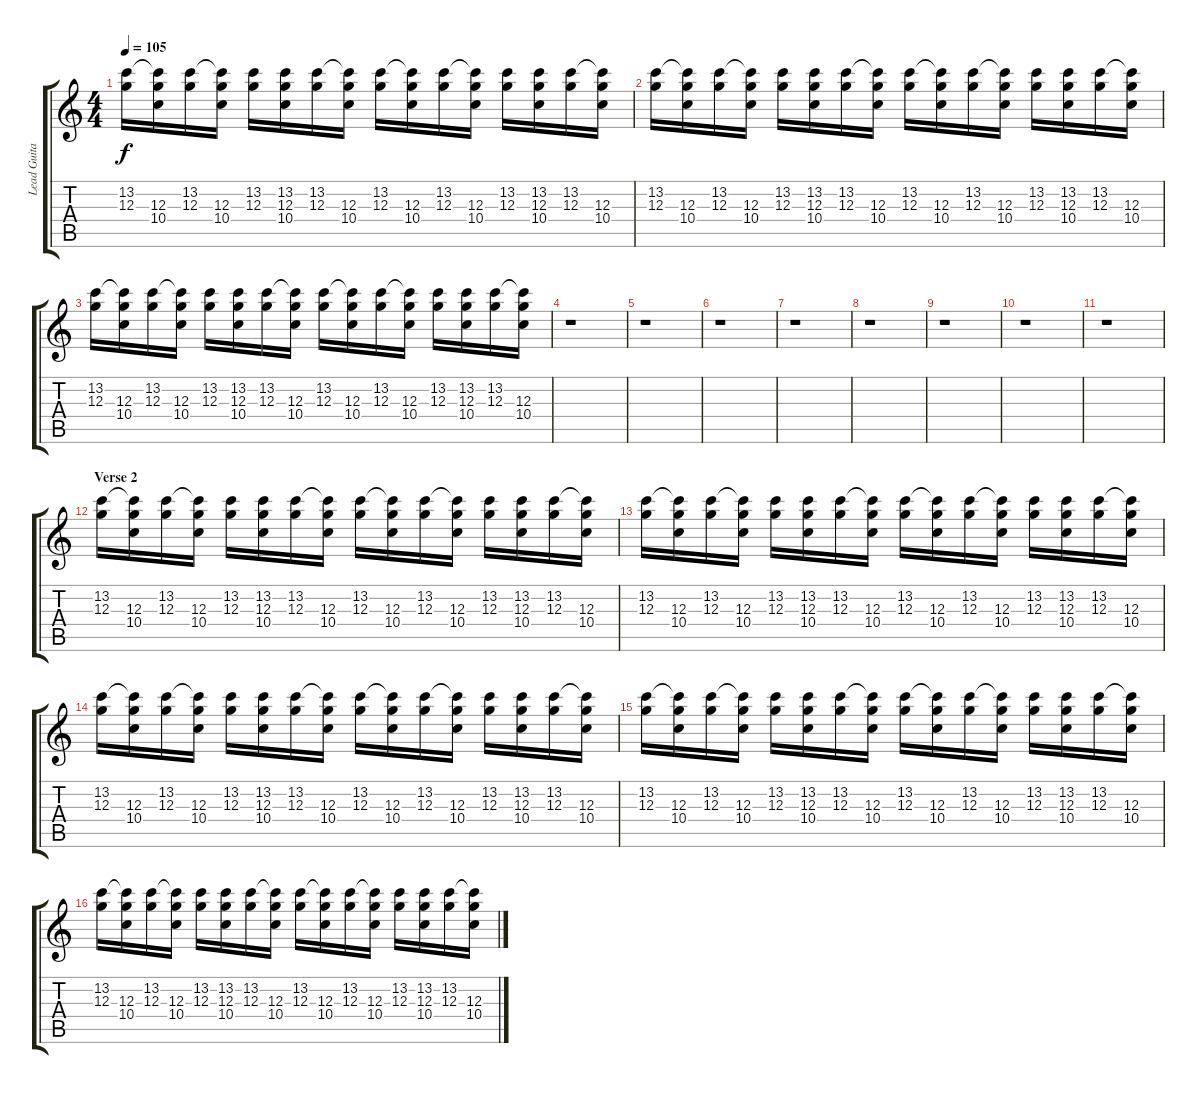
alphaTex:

\track ("Lead Guitar" "Lead Guita") {instrument overdrivenguitar}
\staff {score tabs}
\tuning (E4 B3 G3 D3 A2 E2) {hide}
\ts (4 4)
\tempo 105
\clef g2
\ks c
(13.2 12.3).16{dy f} (13.2{t} 12.3 10.4).16 (13.2 12.3).16 (13.2{t} 12.3 10.4).16 (13.2 12.3).16 (13.2 12.3 10.4).16 (13.2 12.3).16 (13.2{t} 12.3 10.4).16 (13.2 12.3).16 (13.2{t} 12.3 10.4).16 (13.2 12.3).16 (13.2{t} 12.3 10.4).16 (13.2 12.3).16 (13.2 12.3 10.4).16 (13.2 12.3).16 (13.2{t} 12.3 10.4).16 |
(13.2 12.3).16 (13.2{t} 12.3 10.4).16 (13.2 12.3).16 (13.2{t} 12.3 10.4).16 (13.2 12.3).16 (13.2 12.3 10.4).16 (13.2 12.3).16 (13.2{t} 12.3 10.4).16 (13.2 12.3).16 (13.2{t} 12.3 10.4).16 (13.2 12.3).16 (13.2{t} 12.3 10.4).16 (13.2 12.3).16 (13.2 12.3 10.4).16 (13.2 12.3).16 (13.2{t} 12.3 10.4).16 |
(13.2 12.3).16 (13.2{t} 12.3 10.4).16 (13.2 12.3).16 (13.2{t} 12.3 10.4).16 (13.2 12.3).16 (13.2 12.3 10.4).16 (13.2 12.3).16 (13.2{t} 12.3 10.4).16 (13.2 12.3).16 (13.2{t} 12.3 10.4).16 (13.2 12.3).16 (13.2{t} 12.3 10.4).16 (13.2 12.3).16 (13.2 12.3 10.4).16 (13.2 12.3).16 (13.2{t} 12.3 10.4).16 |
r.1 |
r.1 |
r.1 |
r.1 |
r.1 |
r.1 |
r.1 |
r.1 |
\section ("" "Verse 2")
(13.2 12.3).16{volume 10 balance 9 instrument distortionguitar} (13.2{t} 12.3 10.4).16 (13.2 12.3).16 (13.2{t} 12.3 10.4).16 (13.2 12.3).16 (13.2 12.3 10.4).16 (13.2 12.3).16 (13.2{t} 12.3 10.4).16 (13.2 12.3).16 (13.2{t} 12.3 10.4).16 (13.2 12.3).16 (13.2{t} 12.3 10.4).16 (13.2 12.3).16 (13.2 12.3 10.4).16 (13.2 12.3).16 (13.2{t} 12.3 10.4).16 |
(13.2 12.3).16 (13.2{t} 12.3 10.4).16 (13.2 12.3).16 (13.2{t} 12.3 10.4).16 (13.2 12.3).16 (13.2 12.3 10.4).16 (13.2 12.3).16 (13.2{t} 12.3 10.4).16 (13.2 12.3).16 (13.2{t} 12.3 10.4).16 (13.2 12.3).16 (13.2{t} 12.3 10.4).16 (13.2 12.3).16 (13.2 12.3 10.4).16 (13.2 12.3).16 (13.2{t} 12.3 10.4).16 |
(13.2 12.3).16 (13.2{t} 12.3 10.4).16 (13.2 12.3).16 (13.2{t} 12.3 10.4).16 (13.2 12.3).16 (13.2 12.3 10.4).16 (13.2 12.3).16 (13.2{t} 12.3 10.4).16 (13.2 12.3).16 (13.2{t} 12.3 10.4).16 (13.2 12.3).16 (13.2{t} 12.3 10.4).16 (13.2 12.3).16 (13.2 12.3 10.4).16 (13.2 12.3).16 (13.2{t} 12.3 10.4).16 |
(13.2 12.3).16 (13.2{t} 12.3 10.4).16 (13.2 12.3).16 (13.2{t} 12.3 10.4).16 (13.2 12.3).16 (13.2 12.3 10.4).16 (13.2 12.3).16 (13.2{t} 12.3 10.4).16 (13.2 12.3).16 (13.2{t} 12.3 10.4).16 (13.2 12.3).16 (13.2{t} 12.3 10.4).16 (13.2 12.3).16 (13.2 12.3 10.4).16 (13.2 12.3).16 (13.2{t} 12.3 10.4).16 |
(13.2 12.3).16 (13.2{t} 12.3 10.4).16 (13.2 12.3).16 (13.2{t} 12.3 10.4).16 (13.2 12.3).16 (13.2 12.3 10.4).16 (13.2 12.3).16 (13.2{t} 12.3 10.4).16 (13.2 12.3).16 (13.2{t} 12.3 10.4).16 (13.2 12.3).16 (13.2{t} 12.3 10.4).16 (13.2 12.3).16 (13.2 12.3 10.4).16 (13.2 12.3).16 (13.2{t} 12.3 10.4).16
